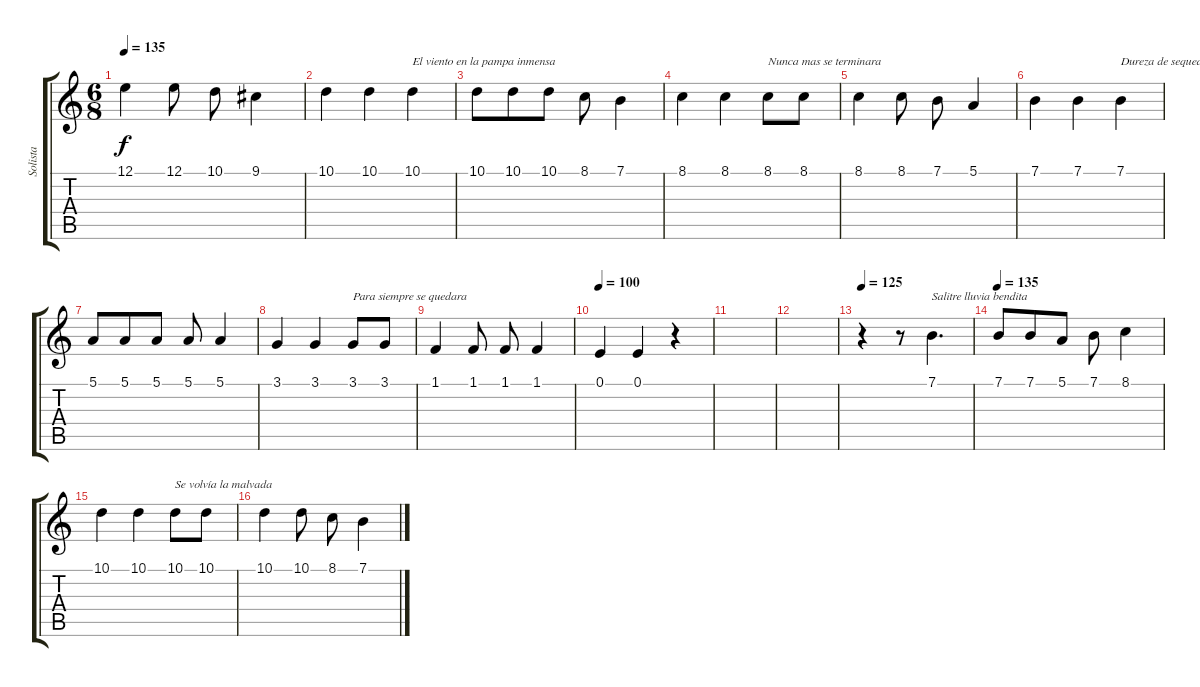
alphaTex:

\track ("Solista" "Solista") {instrument synthstrings2}
\staff {score tabs}
\tuning (E4 B3 G3 D3 A2 E2) {hide}
\ts (6 8)
\tempo 135
\clef g2
\ks c
12.1.4{dy f} 12.1.8 10.1.8 9.1.4 |
10.1.4 10.1.4 10.1.4{txt "El viento en la pampa inmensa"} |
10.1.8 10.1.8 10.1.8 8.1.8 7.1.4 |
8.1.4 8.1.4 8.1.8{txt "Nunca mas se terminara"} 8.1.8 |
8.1.4 8.1.8 7.1.8 5.1.4 |
7.1.4 7.1.4 7.1.4{txt "Dureza de sequedades"} |
5.1.8 5.1.8 5.1.8 5.1.8 5.1.4 |
3.1.4 3.1.4 3.1.8{txt "Para siempre se quedara"} 3.1.8 |
1.1.4 1.1.8 1.1.8 1.1.4 |
\tempo 100
0.1.4 0.1.4 r.4 |
|
|
\tempo 125
r.4 r.8 7.1.4{d txt "Salitre lluvia bendita"} |
\tempo 135
7.1.8 7.1.8 5.1.8 7.1.8 8.1.4 |
10.1.4 10.1.4 10.1.8{txt "Se volvía la malvada"} 10.1.8 |
10.1.4 10.1.8 8.1.8 7.1.4
